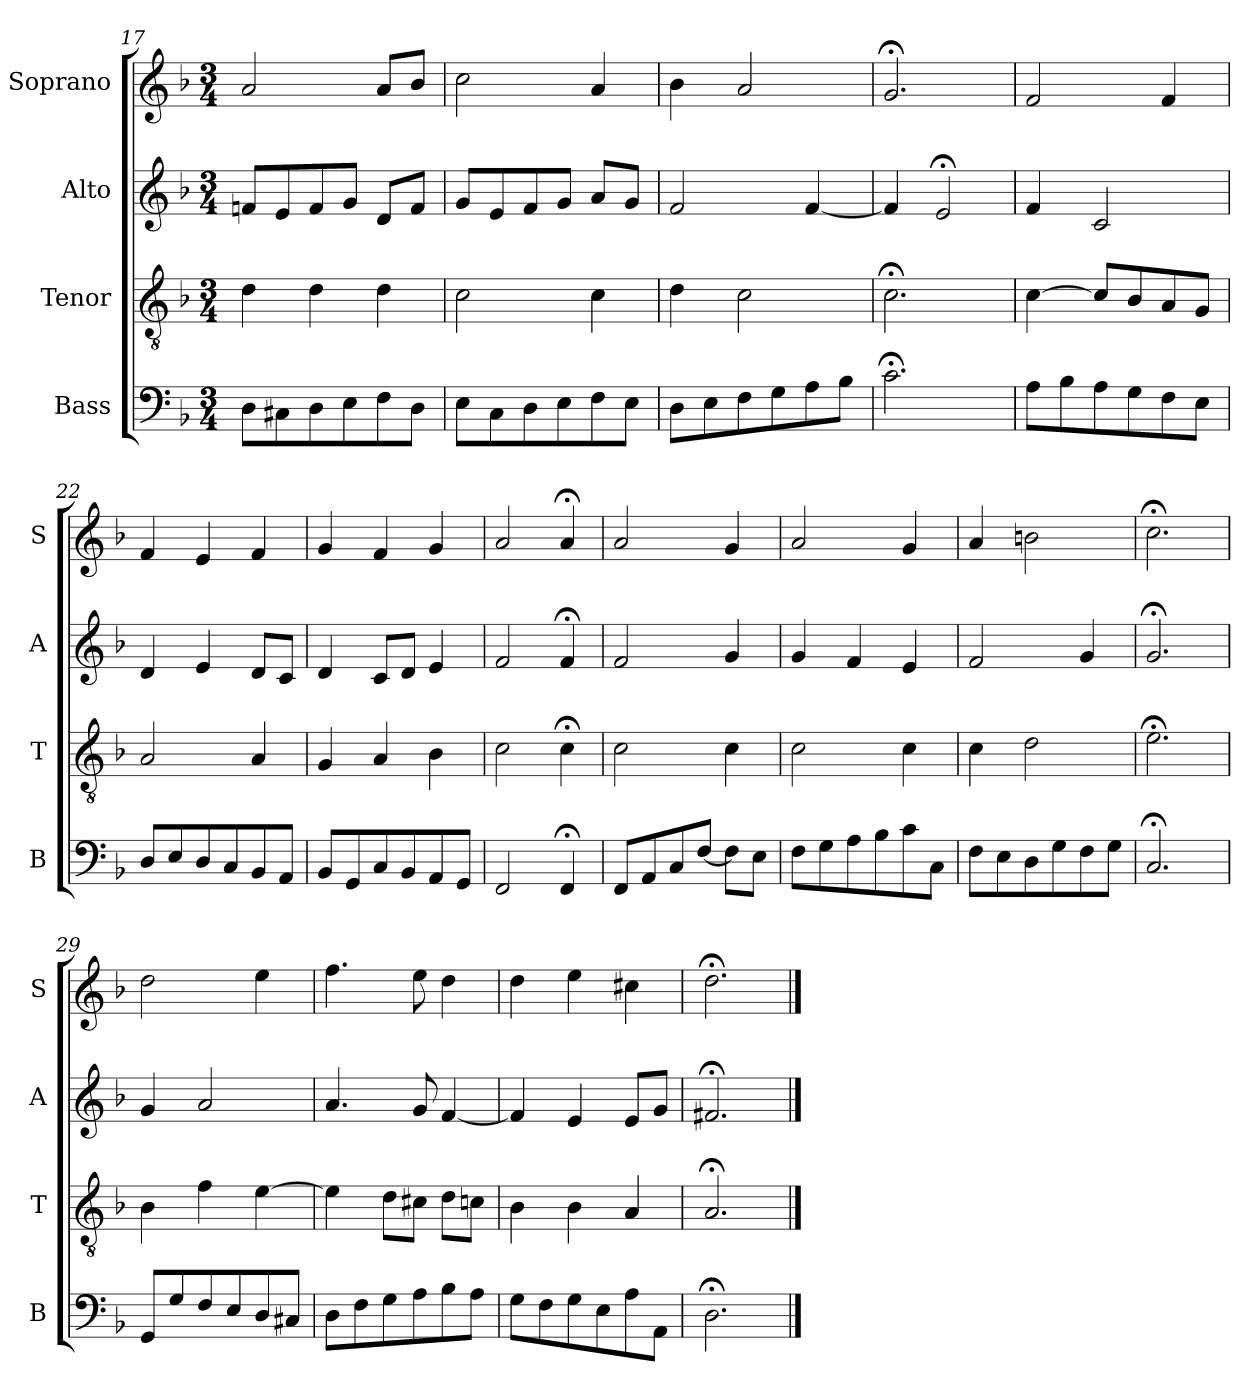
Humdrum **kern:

**kern	**kern	**kern	**kern
*part4	*part3	*part2	*part1
*staff4	*staff3	*staff2	*staff1
*I"Bass	*I"Tenor	*I"Alto	*I"Soprano
*I'B	*I'T	*I'A	*I'S
*clefF4	*clefGv2	*clefG2	*clefG2
*k[b-]	*k[b-]	*k[b-]	*k[b-]
*d:	*d:	*d:	*d:
*M3/4	*M3/4	*M3/4	*M3/4
=17	=17	=17	=17
8DL	4d	8fnL	2a
8C#X	.	8e	.
8D	4d	8f	.
8E	.	8gJ	.
8F	4d	8dL	8aL
8DJ	.	8fJ	8b-J
=18	=18	=18	=18
8EL	2c	8gL	2cc
8C	.	8e	.
8D	.	8f	.
8E	.	8gJ	.
8F	4c	8aL	4a
8EJ	.	8gJ	.
=19	=19	=19	=19
8DL	4d	2f	4b-
8E	.	.	.
8F	2c	.	2a
8G	.	.	.
8A	.	[4f	.
8B-J	.	.	.
=20	=20	=20	=20
2.c;<	2.c;<	4f]	2.g;<
.	.	2e;<	.
=21	=21	=21	=21
8AL	[4c	4f	2f
8B-	.	.	.
8A	8cL]	2c	.
8G	8B-	.	.
8F	8A	.	4f
8EJ	8GJ	.	.
=22	=22	=22	=22
8DL	2A	4d	4f
8E	.	.	.
8D	.	4e	4e
8C	.	.	.
8BB-	4A	8dL	4f
8AAJ	.	8cJ	.
=23	=23	=23	=23
8BB-L	4G	4d	4g
8GG	.	.	.
8C	4A	8cL	4f
8BB-	.	8dJ	.
8AA	4B-	4e	4g
8GGJ	.	.	.
=24	=24	=24	=24
2FF	2c	2f	2a
4FF;<	4c;<	4f;<	4a;<
=25	=25	=25	=25
8FFL	2c	2f	2a
8AA	.	.	.
8C	.	.	.
[8FJ	.	.	.
8FL]	4c	4g	4g
8EJ	.	.	.
=26	=26	=26	=26
8FL	2c	4g	2a
8G	.	.	.
8A	.	4f	.
8B-	.	.	.
8c	4c	4e	4g
8CJ	.	.	.
=27	=27	=27	=27
8FL	4c	2f	4a
8E	.	.	.
8D	2d	.	2bn
8G	.	.	.
8F	.	4g	.
8GJ	.	.	.
=28	=28	=28	=28
2.C;<	2.e;<	2.g;<	2.cc;<
=29	=29	=29	=29
8GGL	4B-	4g	2dd
8G	.	.	.
8F	4f	2a	.
8E	.	.	.
8D	[4e	.	4ee
8C#XJ	.	.	.
=30	=30	=30	=30
8DL	4e]	4.a	4.ff
8F	.	.	.
8G	8dL	.	.
8A	8c#XJ	8g	8ee
8B-	8dL	[4f	4dd
8AJ	8cnJ	.	.
=31	=31	=31	=31
8GL	4B-	4f]	4dd
8F	.	.	.
8G	4B-	4e	4ee
8E	.	.	.
8A	4A	8eL	4cc#X
8AAJ	.	8gJ	.
=32	=32	=32	=32
2.D;<	2.A;<	2.f#X;<	2.dd;<
==	==	==	==
*-	*-	*-	*-
